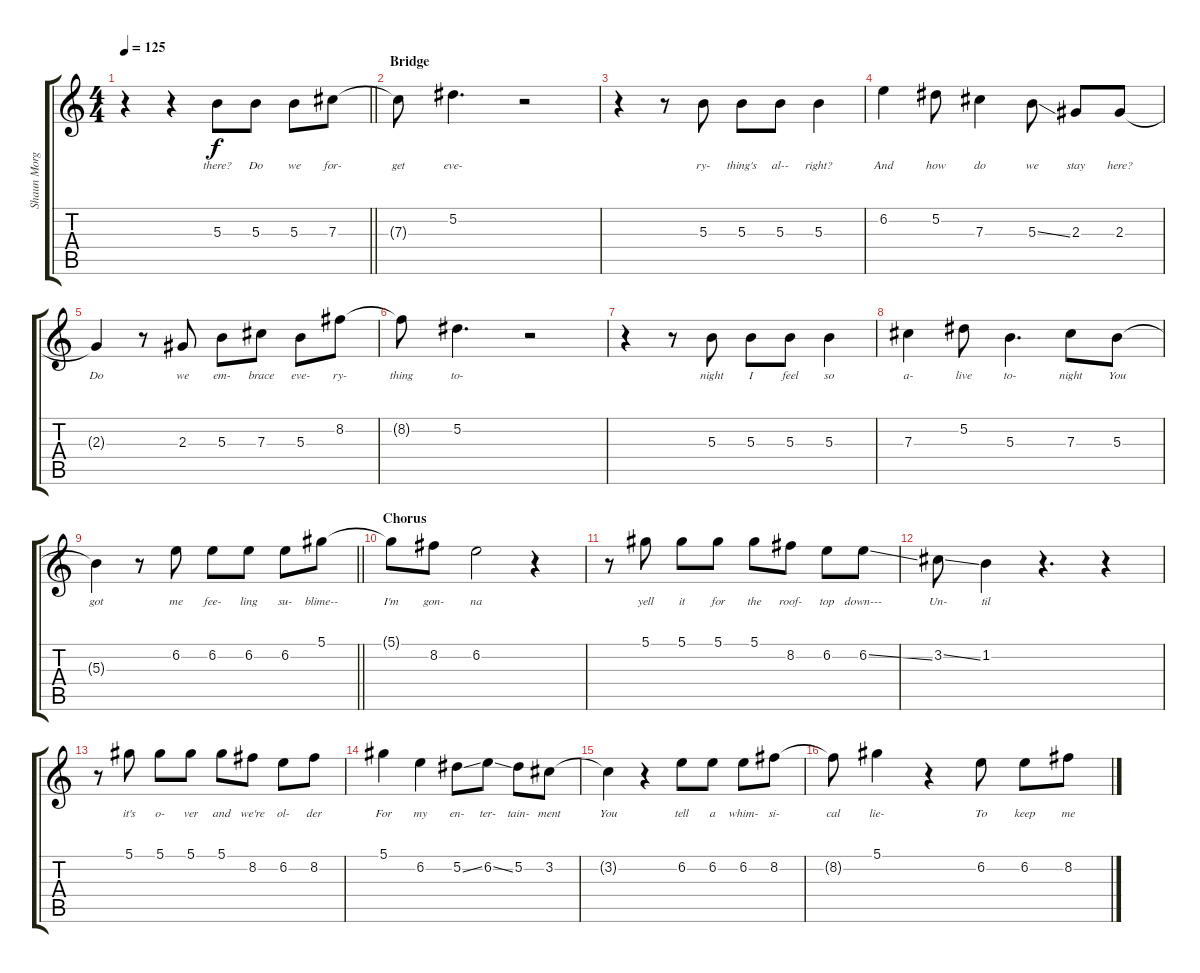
\track ("Shaun Morgan - Vocals" "Shaun Morg") {instrument distortionguitar}
\staff {score tabs}
\tuning (Eb4 Bb3 Gb3 Db3 Ab2 Db2) {hide}
\ts (4 4)
\tempo 125
\clef g2
\barLineRight lightlight
\ks c
r.4{dy f} r.4 5.3.8{lyrics (0 "there?") lyrics (1 "") lyrics (2 "") lyrics (3 "") lyrics (4 "")} 5.3.8{lyrics (0 "Do") lyrics (1 "") lyrics (2 "") lyrics (3 "") lyrics (4 "")} 5.3.8{lyrics (0 "we") lyrics (1 "") lyrics (2 "") lyrics (3 "") lyrics (4 "")} 7.3.8{lyrics (0 "for-") lyrics (1 "") lyrics (2 "") lyrics (3 "") lyrics (4 "")} |
\section ("" "Bridge")
7.3{t}.8{lyrics (0 "get") lyrics (1 "") lyrics (2 "") lyrics (3 "") lyrics (4 "")} 5.2.4{d lyrics (0 "eve-") lyrics (1 "") lyrics (2 "") lyrics (3 "") lyrics (4 "")} r.2 |
r.4 r.8 5.3.8{lyrics (0 "ry-") lyrics (1 "") lyrics (2 "") lyrics (3 "") lyrics (4 "")} 5.3.8{lyrics (0 "thing's") lyrics (1 "") lyrics (2 "") lyrics (3 "") lyrics (4 "")} 5.3.8{lyrics (0 "al--") lyrics (1 "") lyrics (2 "") lyrics (3 "") lyrics (4 "")} 5.3.4{lyrics (0 "right?") lyrics (1 "") lyrics (2 "") lyrics (3 "") lyrics (4 "")} |
6.2.4{lyrics (0 "And") lyrics (1 "") lyrics (2 "") lyrics (3 "") lyrics (4 "")} 5.2.8{lyrics (0 "how") lyrics (1 "") lyrics (2 "") lyrics (3 "") lyrics (4 "")} 7.3.4{lyrics (0 "do") lyrics (1 "") lyrics (2 "") lyrics (3 "") lyrics (4 "")} 5.3{ss}.8{lyrics (0 "we") lyrics (1 "") lyrics (2 "") lyrics (3 "") lyrics (4 "")} 2.3.8{lyrics (0 "stay") lyrics (1 "") lyrics (2 "") lyrics (3 "") lyrics (4 "")} 2.3.8{lyrics (0 "here?") lyrics (1 "") lyrics (2 "") lyrics (3 "") lyrics (4 "")} |
2.3{t}.4{lyrics (0 "Do") lyrics (1 "") lyrics (2 "") lyrics (3 "") lyrics (4 "")} r.8 2.3.8{lyrics (0 "we") lyrics (1 "") lyrics (2 "") lyrics (3 "") lyrics (4 "")} 5.3.8{lyrics (0 "em-") lyrics (1 "") lyrics (2 "") lyrics (3 "") lyrics (4 "")} 7.3.8{lyrics (0 "brace") lyrics (1 "") lyrics (2 "") lyrics (3 "") lyrics (4 "")} 5.3.8{lyrics (0 "eve-") lyrics (1 "") lyrics (2 "") lyrics (3 "") lyrics (4 "")} 8.2.8{lyrics (0 "ry-") lyrics (1 "") lyrics (2 "") lyrics (3 "") lyrics (4 "")} |
8.2{t}.8{lyrics (0 "thing") lyrics (1 "") lyrics (2 "") lyrics (3 "") lyrics (4 "")} 5.2.4{d lyrics (0 "to-") lyrics (1 "") lyrics (2 "") lyrics (3 "") lyrics (4 "")} r.2 |
r.4 r.8 5.3.8{lyrics (0 "night") lyrics (1 "") lyrics (2 "") lyrics (3 "") lyrics (4 "")} 5.3.8{lyrics (0 "I") lyrics (1 "") lyrics (2 "") lyrics (3 "") lyrics (4 "")} 5.3.8{lyrics (0 "feel") lyrics (1 "") lyrics (2 "") lyrics (3 "") lyrics (4 "")} 5.3.4{lyrics (0 "so") lyrics (1 "") lyrics (2 "") lyrics (3 "") lyrics (4 "")} |
7.3.4{lyrics (0 "a-") lyrics (1 "") lyrics (2 "") lyrics (3 "") lyrics (4 "")} 5.2.8{lyrics (0 "live") lyrics (1 "") lyrics (2 "") lyrics (3 "") lyrics (4 "")} 5.3.4{d lyrics (0 "to-") lyrics (1 "") lyrics (2 "") lyrics (3 "") lyrics (4 "")} 7.3.8{lyrics (0 "night") lyrics (1 "") lyrics (2 "") lyrics (3 "") lyrics (4 "")} 5.3.8{lyrics (0 "You") lyrics (1 "") lyrics (2 "") lyrics (3 "") lyrics (4 "")} |
\barLineRight lightlight
5.3{t}.4{lyrics (0 "got") lyrics (1 "") lyrics (2 "") lyrics (3 "") lyrics (4 "")} r.8 6.2.8{lyrics (0 "me") lyrics (1 "") lyrics (2 "") lyrics (3 "") lyrics (4 "")} 6.2.8{lyrics (0 "fee-") lyrics (1 "") lyrics (2 "") lyrics (3 "") lyrics (4 "")} 6.2.8{lyrics (0 "ling") lyrics (1 "") lyrics (2 "") lyrics (3 "") lyrics (4 "")} 6.2.8{lyrics (0 "su-") lyrics (1 "") lyrics (2 "") lyrics (3 "") lyrics (4 "")} 5.1.8{lyrics (0 "blime--") lyrics (1 "") lyrics (2 "") lyrics (3 "") lyrics (4 "")} |
\section ("" "Chorus")
5.1{t}.8{lyrics (0 "I'm") lyrics (1 "") lyrics (2 "") lyrics (3 "") lyrics (4 "")} 8.2.8{lyrics (0 "gon-") lyrics (1 "") lyrics (2 "") lyrics (3 "") lyrics (4 "")} 6.2.2{lyrics (0 "na") lyrics (1 "") lyrics (2 "") lyrics (3 "") lyrics (4 "")} r.4 |
r.8 5.1.8{lyrics (0 "yell") lyrics (1 "") lyrics (2 "") lyrics (3 "") lyrics (4 "")} 5.1.8{lyrics (0 "it") lyrics (1 "") lyrics (2 "") lyrics (3 "") lyrics (4 "")} 5.1.8{lyrics (0 "for") lyrics (1 "") lyrics (2 "") lyrics (3 "") lyrics (4 "")} 5.1.8{lyrics (0 "the") lyrics (1 "") lyrics (2 "") lyrics (3 "") lyrics (4 "")} 8.2.8{lyrics (0 "roof-") lyrics (1 "") lyrics (2 "") lyrics (3 "") lyrics (4 "")} 6.2.8{lyrics (0 "top") lyrics (1 "") lyrics (2 "") lyrics (3 "") lyrics (4 "")} 6.2{ss}.8{lyrics (0 "down---") lyrics (1 "") lyrics (2 "") lyrics (3 "") lyrics (4 "")} |
3.2{ss}.8{lyrics (0 "Un-") lyrics (1 "") lyrics (2 "") lyrics (3 "") lyrics (4 "")} 1.2.4{lyrics (0 "til") lyrics (1 "") lyrics (2 "") lyrics (3 "") lyrics (4 "")} r.4{d} r.4 |
r.8 5.1.8{lyrics (0 "it's") lyrics (1 "") lyrics (2 "") lyrics (3 "") lyrics (4 "")} 5.1.8{lyrics (0 "o-") lyrics (1 "") lyrics (2 "") lyrics (3 "") lyrics (4 "")} 5.1.8{lyrics (0 "ver") lyrics (1 "") lyrics (2 "") lyrics (3 "") lyrics (4 "")} 5.1.8{lyrics (0 "and") lyrics (1 "") lyrics (2 "") lyrics (3 "") lyrics (4 "")} 8.2.8{lyrics (0 "we're") lyrics (1 "") lyrics (2 "") lyrics (3 "") lyrics (4 "")} 6.2.8{lyrics (0 "ol-") lyrics (1 "") lyrics (2 "") lyrics (3 "") lyrics (4 "")} 8.2.8{lyrics (0 "der") lyrics (1 "") lyrics (2 "") lyrics (3 "") lyrics (4 "")} |
5.1.4{lyrics (0 "For") lyrics (1 "") lyrics (2 "") lyrics (3 "") lyrics (4 "")} 6.2.4{lyrics (0 "my") lyrics (1 "") lyrics (2 "") lyrics (3 "") lyrics (4 "")} 5.2{ss}.8{lyrics (0 "en-") lyrics (1 "") lyrics (2 "") lyrics (3 "") lyrics (4 "")} 6.2{ss}.8{lyrics (0 "ter-") lyrics (1 "") lyrics (2 "") lyrics (3 "") lyrics (4 "")} 5.2.8{lyrics (0 "tain-") lyrics (1 "") lyrics (2 "") lyrics (3 "") lyrics (4 "")} 3.2.8{lyrics (0 "ment") lyrics (1 "") lyrics (2 "") lyrics (3 "") lyrics (4 "")} |
3.2{t}.4{lyrics (0 "You") lyrics (1 "") lyrics (2 "") lyrics (3 "") lyrics (4 "")} r.4 6.2.8{lyrics (0 "tell") lyrics (1 "") lyrics (2 "") lyrics (3 "") lyrics (4 "")} 6.2.8{lyrics (0 "a") lyrics (1 "") lyrics (2 "") lyrics (3 "") lyrics (4 "")} 6.2.8{lyrics (0 "whim-") lyrics (1 "") lyrics (2 "") lyrics (3 "") lyrics (4 "")} 8.2.8{lyrics (0 "si-") lyrics (1 "") lyrics (2 "") lyrics (3 "") lyrics (4 "")} |
8.2{t}.8{lyrics (0 "cal") lyrics (1 "") lyrics (2 "") lyrics (3 "") lyrics (4 "")} 5.1.4{lyrics (0 "lie-") lyrics (1 "") lyrics (2 "") lyrics (3 "") lyrics (4 "")} r.4 6.2.8{lyrics (0 "To") lyrics (1 "") lyrics (2 "") lyrics (3 "") lyrics (4 "")} 6.2.8{lyrics (0 "keep") lyrics (1 "") lyrics (2 "") lyrics (3 "") lyrics (4 "")} 8.2.8{lyrics (0 "me") lyrics (1 "") lyrics (2 "") lyrics (3 "") lyrics (4 "")}
